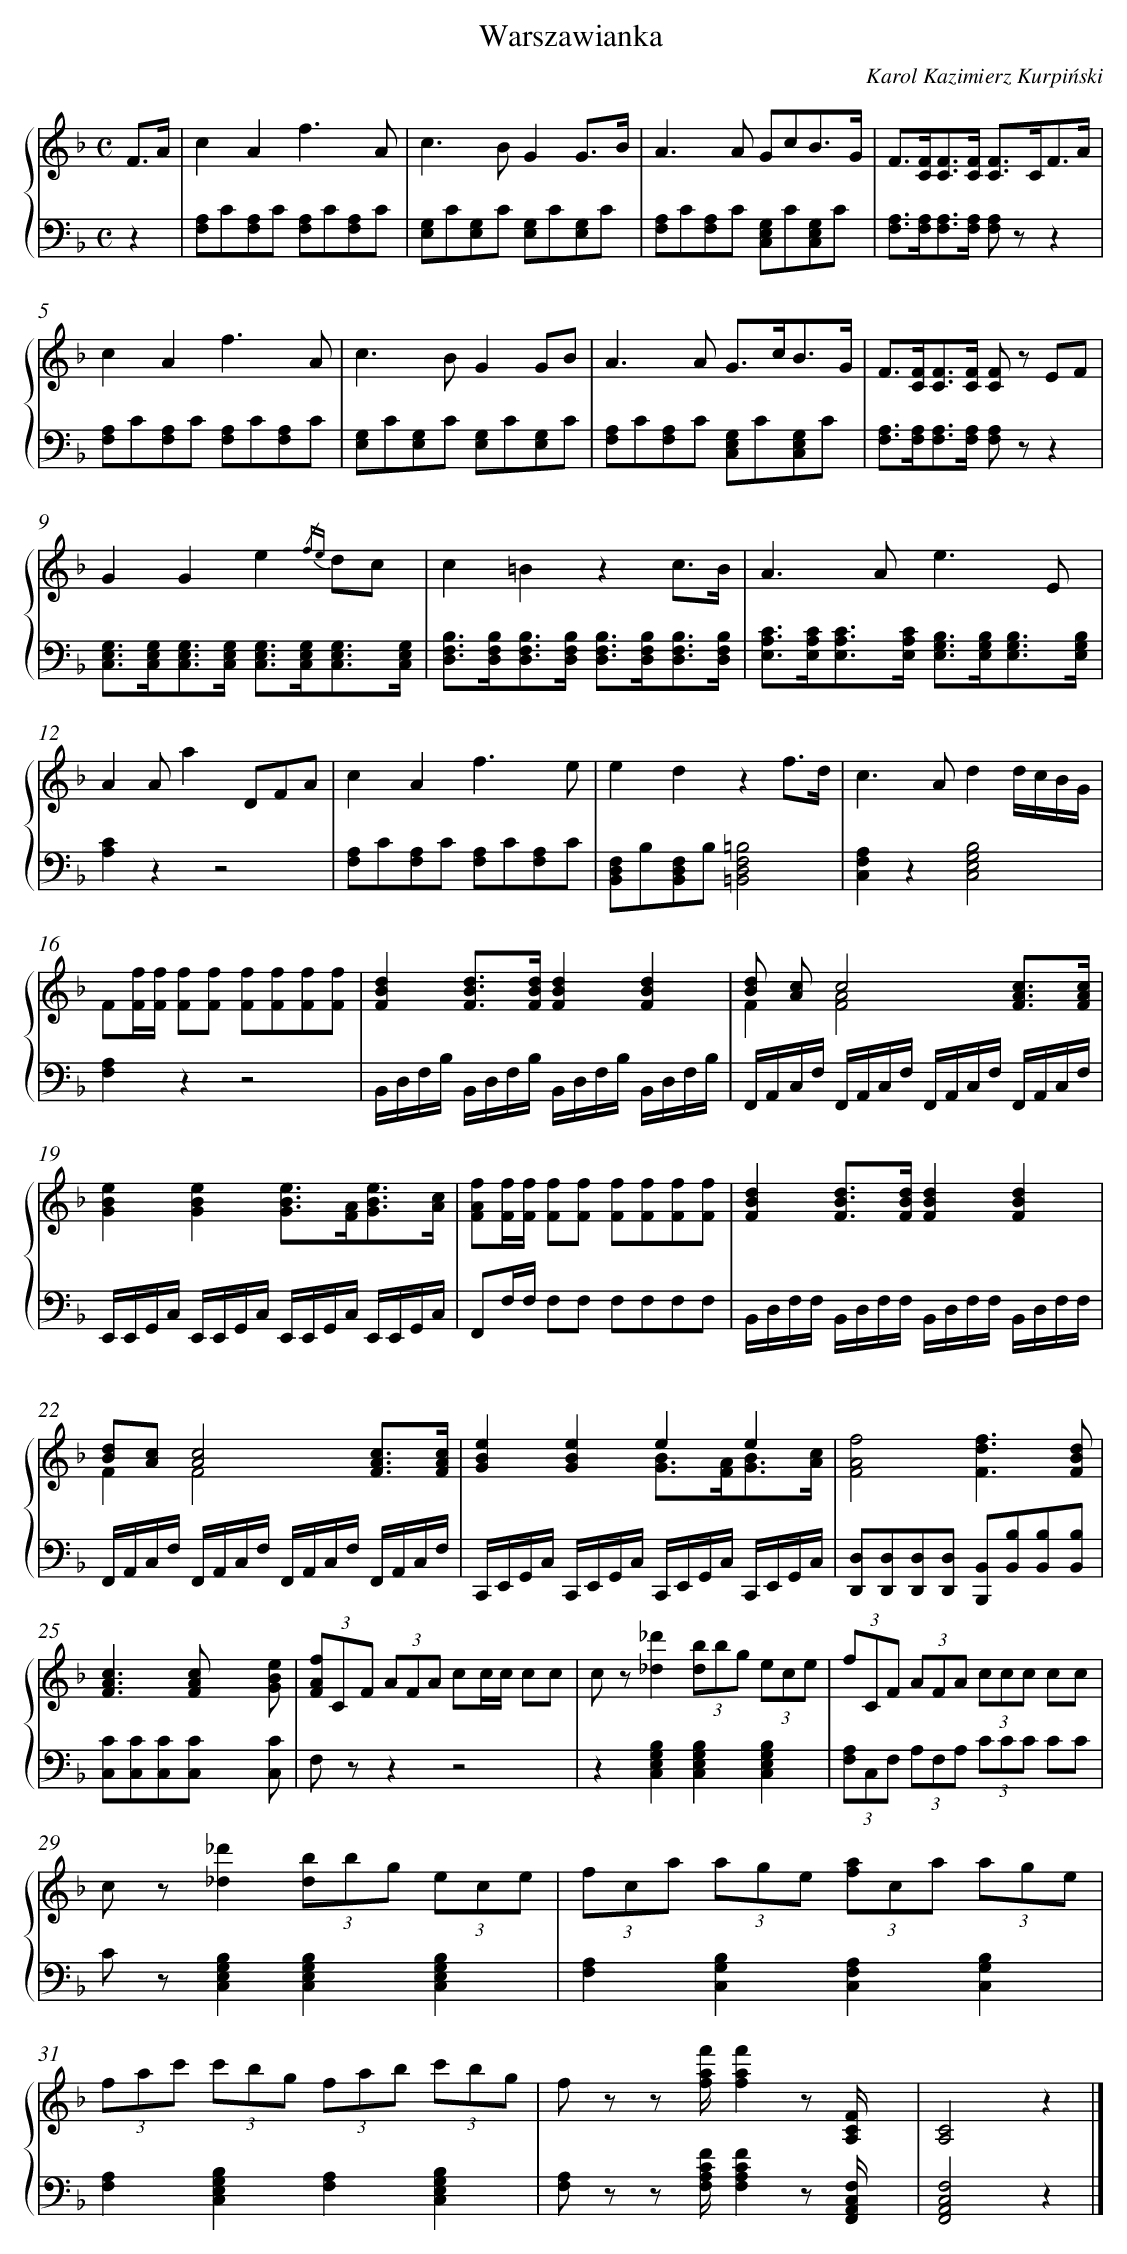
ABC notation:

X:1
T: Warszawianka
C: Karol Kazimierz Kurpiński
L: 1/8
M: C
%%staves {1 2}
V: 1 clef=treble
V: 2 clef=bass
K: F
[V:1] F3/A/ [I:setbarnb 1]|
[V:2] z2 |
[V:1] c2A2f3A |
[V:2] [A,F,]C[A,F,]C [A,F,]C[A,F,]C |
[V:1] c2>B2G2G3/B/ |
[V:2] [G,E,]C[G,E,]C [G,E,]C[G,E,]C |
[V:1] A2>A2 GcB3/G/ |
[V:2] [A,F,]C[A,F,]C [G,E,C,]C[G,E,C,]C |
[V:1] F>[FC][FC]>[FC] [FC]>CF3/A/ |
[V:2] [A,F,]>[A,F,][A,F,]>[A,F,] [A,F,] zz2 |
[V:1] c2A2f3A |
[V:2] [A,F,]C[A,F,]C [A,F,]C[A,F,]C |
[V:1] c2>B2G2GB |
[V:2] [G,E,]C[G,E,]C [G,E,]C[G,E,]C |
[V:1] A2>A2 G>cB3/G/ |
[V:2] [A,F,]C[A,F,]C [G,E,C,]C[G,E,C,]C |
[V:1] F>[FC][FC]>[FC] [FC] z EF |
[V:2] [A,F,]>[A,F,][A,F,]>[A,F,] [A,F,] zz2 |
[V:1] G2G2e2{/fe} dc |
[V:2] [G,E,C,]>[G,E,C,][G,E,C,]>[G,E,C,] [G,E,C,]>[G,E,C,][G,3/E,3/C,3/][G,/E,/C,/] |
[V:1] c2=B2z2c3/B/ |
[V:2] [B,F,D,]>[B,F,D,][B,F,D,]>[B,F,D,] [B,F,D,]>[B,F,D,][B,3/F,3/D,3/][B,/F,/D,/] |
[V:1] A2>A2e3E |
[V:2] [CA,E,]>[CA,E,][CA,E,]>[CA,E,] [B,G,E,]>[B,G,E,][B,3/G,3/E,3/][B,/G,/E,/] |
[V:1] A2Aa2DFA |
[V:2] [C2A,2]z2z4 |
[V:1] c2A2f3e |
[V:2] [A,F,]C[A,F,]C [A,F,]C[A,F,]C |
[V:1] e2d2z2f3/d/ |
[V:2] [F,D,B,,]B,[F,D,B,,]B,[=B,4F,4D,4=B,,4] |
[V:1] c2>A2d2d/c/B/G/ |
[V:2] [A,2F,2C,2]z2[B,4G,4E,4C,4] |
[V:1] F[f/F/][f/F/] [fF][fF] [fF][fF][fF][fF] |
[V:2] [A,2F,2]z2z4 |
[V:1] [d2B2F2][dBF]>[dBF][d2B2F2][d2B2F2] |
[V:2] B,,/D,/F,/B,/ B,,/D,/F,/B,/ B,,/D,/F,/B,/ B,,/D,/F,/B,/ |
[V:1] [dB] [cA]c4[c3/A3/F3/][c/A/F/] & F2[A4F4]x2 |
[V:2] F,,/A,,/C,/F,/ F,,/A,,/C,/F,/ F,,/A,,/C,/F,/ F,,/A,,/C,/F,/ |
[V:1] [e2B2G2][e2B2G2][eBG]>[AF][e3/B3/G3/][c/A/] |
[V:2] E,,/E,,/G,,/C,/ E,,/E,,/G,,/C,/ E,,/E,,/G,,/C,/ E,,/E,,/G,,/C,/ |
[V:1] [fAF][f/F/][f/F/] [fF][fF] [fF][fF][fF][fF] |
[V:2] F,,F,/F,/ F,F, F,F,F,F, |
[V:1] [d2B2F2][dBF]>[dBF][d2B2F2][d2B2F2] |
[V:2] B,,/D,/F,/F,/ B,,/D,/F,/F,/ B,,/D,/F,/F,/ B,,/D,/F,/F,/ |
[V:1] [dB][cA][c4A4][c3/A3/F3/][c/A/F/] & F2F4x2 |
[V:2] F,,/A,,/C,/F,/ F,,/A,,/C,/F,/ F,,/A,,/C,/F,/ F,,/A,,/C,/F,/ |
[V:1] [e2B2G2][e2B2G2]e2e2 & x4[BG]>[AF][B3/G3/][c/A/] |
[V:2] C,,/E,,/G,,/C,/ C,,/E,,/G,,/C,/ C,,/E,,/G,,/C,/ C,,/E,,/G,,/C,/ |
[V:1] [f4A4F4][f3d3F3][dBF] |
[V:2] [D,D,,][D,D,,][D,D,,][D,D,,] [B,,B,,,][B,B,,][B,B,,][B,B,,] |
[V:1] [c2A2F2]>[c2A2F2]x3[eBG] |
[V:2] [CC,][CC,][CC,][C2C,2]<x2[CC,] |
[V:1] (3[fAF]CF (3AFA cc/c/ cc |
[V:2] F, zz2z4 |
[V:1] c z[_d'2_d2](3[bd]bg (3ece |
[V:2] z2[B,2G,2E,2C,2][B,2G,2E,2C,2][B,2G,2E,2C,2] |
[V:1] (3fCF (3AFA (3ccc cc |
[V:2] (3[A,F,]C,F, (3A,F,A, (3CCC CC |
[V:1] c z[_d'2_d2](3[bd]bg (3ece |
[V:2] C z[B,2G,2E,2C,2][B,2G,2E,2C,2][B,2G,2E,2C,2] |
[V:1] (3fca (3age (3[af]ca (3age |
[V:2] [A,2F,2][B,2G,2C,2][A,2F,2C,2][B,2G,2C,2] |
[V:1] (3fac' (3c'bg (3fab (3c'bg |
[V:2] [A,2F,2][B,2G,2E,2C,2][A,2F,2][B,2G,2E,2C,2] |
[V:1] f z z [f'/a/f/][f'2a2f2]z [F/C/A,/] x |
[V:2] [A,F,] z z [F/C/A,/F,/][F2C2A,2F,2]z [F,/C,/A,,/F,,/] x |
[V:1] [C4A,4]z2 |]
[V:2] [F,4C,4A,,4F,,4]z2 |]
